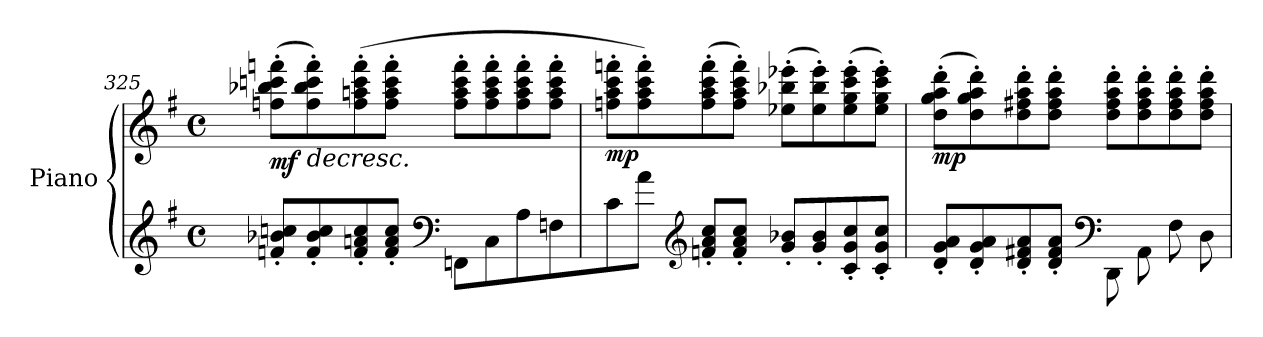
**kern	**kern	**dynam
*part1	*part1	*part1
*staff2	*staff1	*staff1/2
*I"Piano	*	*
*I'Pno.	*	*
*clefG2	*clefG2	*
*k[f#]	*k[f#]	*
*M4/4	*M4/4	*
*met(c)	*met(c)	*
=325	=325	=325
!	!	!LO:DY:b
8fn/' 8b-X/' 8ccn/'L	(8ffn\' 8bb-X\' 8cccn\' 8fffn\'L	mf
!	!	!LO:HP:b
8f/' 8b-/' 8cc/'	8ff\' 8bb-\' 8ccc\' 8fff\')	>
8f/' 8an/' 8cc/'	(8ff\' 8aan\' 8ccc\' 8fff\'	.
8f/' 8a/' 8cc/'J	8ff\' 8aa\' 8ccc\' 8fff\'J	.
*clefF4	*	*
8FFn\L	8ff\' 8aa\' 8ccc\' 8fff\'L	.
8C\	8ff\' 8aa\' 8ccc\' 8fff\'	.
8A\	8ff\' 8aa\' 8ccc\' 8fff\'	.
8Fn\	8ff\' 8aa\' 8ccc\' 8fff\'J	.
=326	=326	=326
!	!	!LO:DY:b
8c\	8ffn\' 8aa\' 8ccc\' 8fffn\'L	mp
8a\J	8ff\' 8aa\' 8ccc\' 8fff\')	.
*clefG2	*	*
8fn/' 8a/' 8cc/'L	(8ff\' 8aa\' 8ccc\' 8fff\'	.
8f/' 8a/' 8cc/'J	8ff\' 8aa\' 8ccc\' 8fff\'J)	.
8g/' 8b-X/'L	(8ee-X\' 8bb-X\' 8eee-X\'L	.
8g/' 8b-/'	8ee-\' 8bb-\' 8eee-\')	.
*	*MM76	*
8c/' 8g/' 8cc/'	(8ee-\' 8gg\' 8ccc\' 8eee-\'	.
8c/' 8g/' 8cc/'J	8ee-\' 8gg\' 8ccc\' 8eee-\'J)	.
!!LO:LB:g=z
=327	=327	=327
*	*MM80	*
!	!	!LO:DY:b
8d/' 8g/' 8a/'L	(8dd\' 8gg\' 8aa\' 8ddd\'L	mp
8d/' 8g/' 8a/'	8dd\' 8gg\' 8aa\' 8ddd\')	.
8d/' 8f#X/' 8a/'	8dd\' 8ff#X\' 8aa\' 8ddd\'	.
8d/' 8f#/' 8a/'J	8dd\' 8ff#\' 8aa\' 8ddd\'J	.
*clefF4	*	*
8DD\L	8dd\' 8ff#\' 8aa\' 8ddd\'L	.
8AA\	8dd\' 8ff#\' 8aa\' 8ddd\'	.
8F#\	8dd\' 8ff#\' 8aa\' 8ddd\'	.
8D\	8dd\' 8ff#\' 8aa\' 8ddd\'J	.
.	.	]
=	=	=
*-	*-	*-
